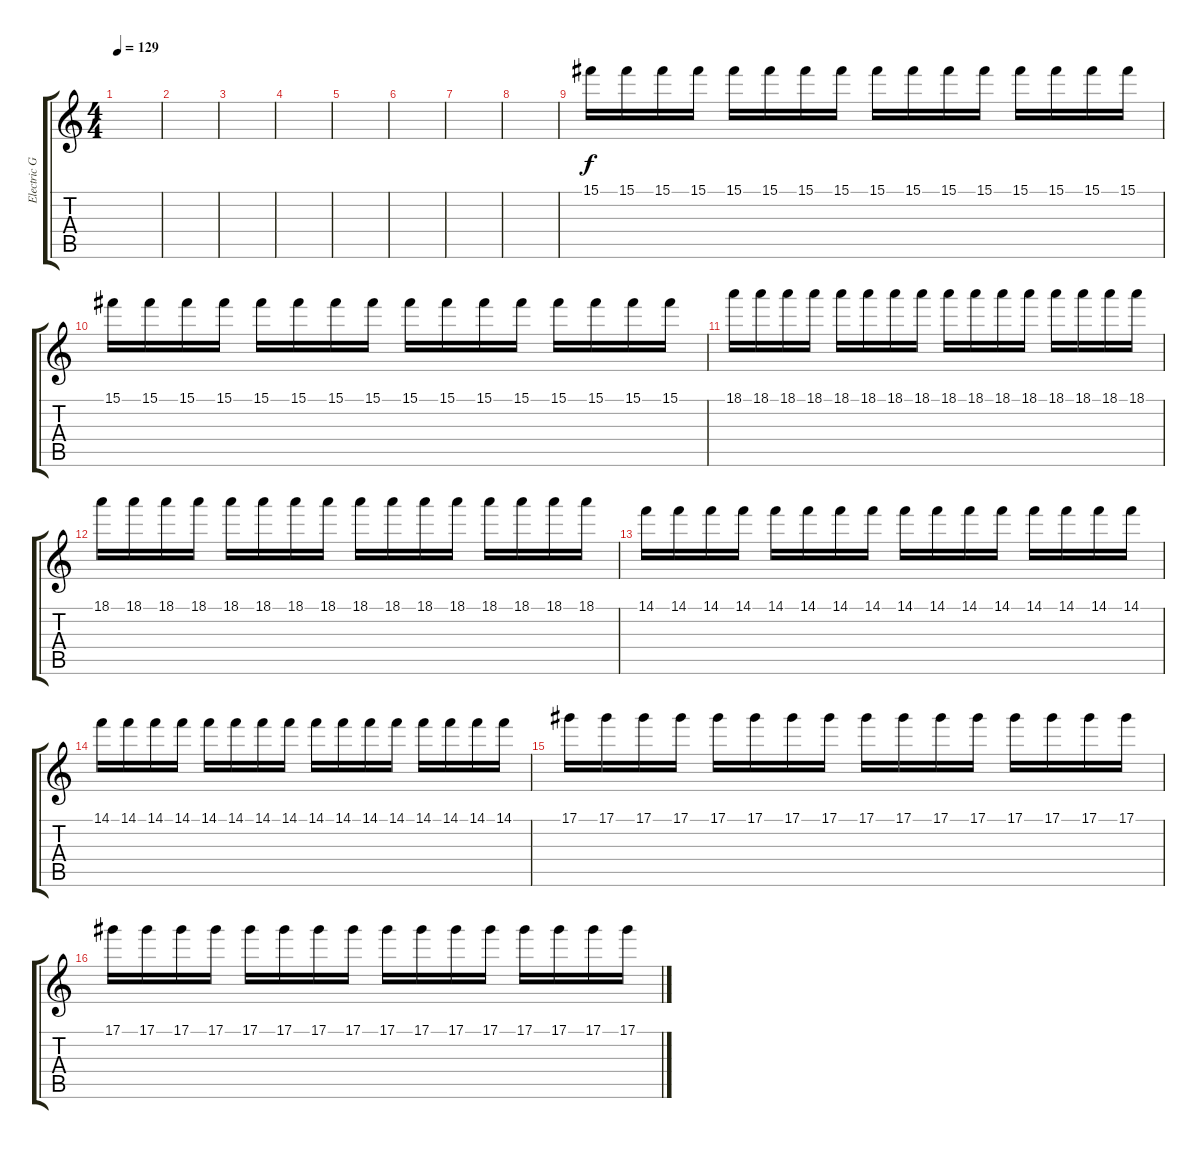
\track ("Electric Guitar" "Electric G") {instrument distortionguitar}
\staff {score tabs}
\tuning (Eb4 Bb3 Gb3 Db3 Ab2 Db2) {hide}
\ts (4 4)
\tempo 129
\clef g2
\ks c
|
|
|
|
|
|
|
|
15.1.16 15.1.16 15.1.16 15.1.16 15.1.16 15.1.16 15.1.16 15.1.16 15.1.16 15.1.16 15.1.16 15.1.16 15.1.16 15.1.16 15.1.16 15.1.16 |
15.1.16 15.1.16 15.1.16 15.1.16 15.1.16 15.1.16 15.1.16 15.1.16 15.1.16 15.1.16 15.1.16 15.1.16 15.1.16 15.1.16 15.1.16 15.1.16 |
18.1.16 18.1.16 18.1.16 18.1.16 18.1.16 18.1.16 18.1.16 18.1.16 18.1.16 18.1.16 18.1.16 18.1.16 18.1.16 18.1.16 18.1.16 18.1.16 |
18.1.16 18.1.16 18.1.16 18.1.16 18.1.16 18.1.16 18.1.16 18.1.16 18.1.16 18.1.16 18.1.16 18.1.16 18.1.16 18.1.16 18.1.16 18.1.16 |
14.1.16 14.1.16 14.1.16 14.1.16 14.1.16 14.1.16 14.1.16 14.1.16 14.1.16 14.1.16 14.1.16 14.1.16 14.1.16 14.1.16 14.1.16 14.1.16 |
14.1.16 14.1.16 14.1.16 14.1.16 14.1.16 14.1.16 14.1.16 14.1.16 14.1.16 14.1.16 14.1.16 14.1.16 14.1.16 14.1.16 14.1.16 14.1.16 |
17.1.16 17.1.16 17.1.16 17.1.16 17.1.16 17.1.16 17.1.16 17.1.16 17.1.16 17.1.16 17.1.16 17.1.16 17.1.16 17.1.16 17.1.16 17.1.16 |
17.1.16 17.1.16 17.1.16 17.1.16 17.1.16 17.1.16 17.1.16 17.1.16 17.1.16 17.1.16 17.1.16 17.1.16 17.1.16 17.1.16 17.1.16 17.1.16
